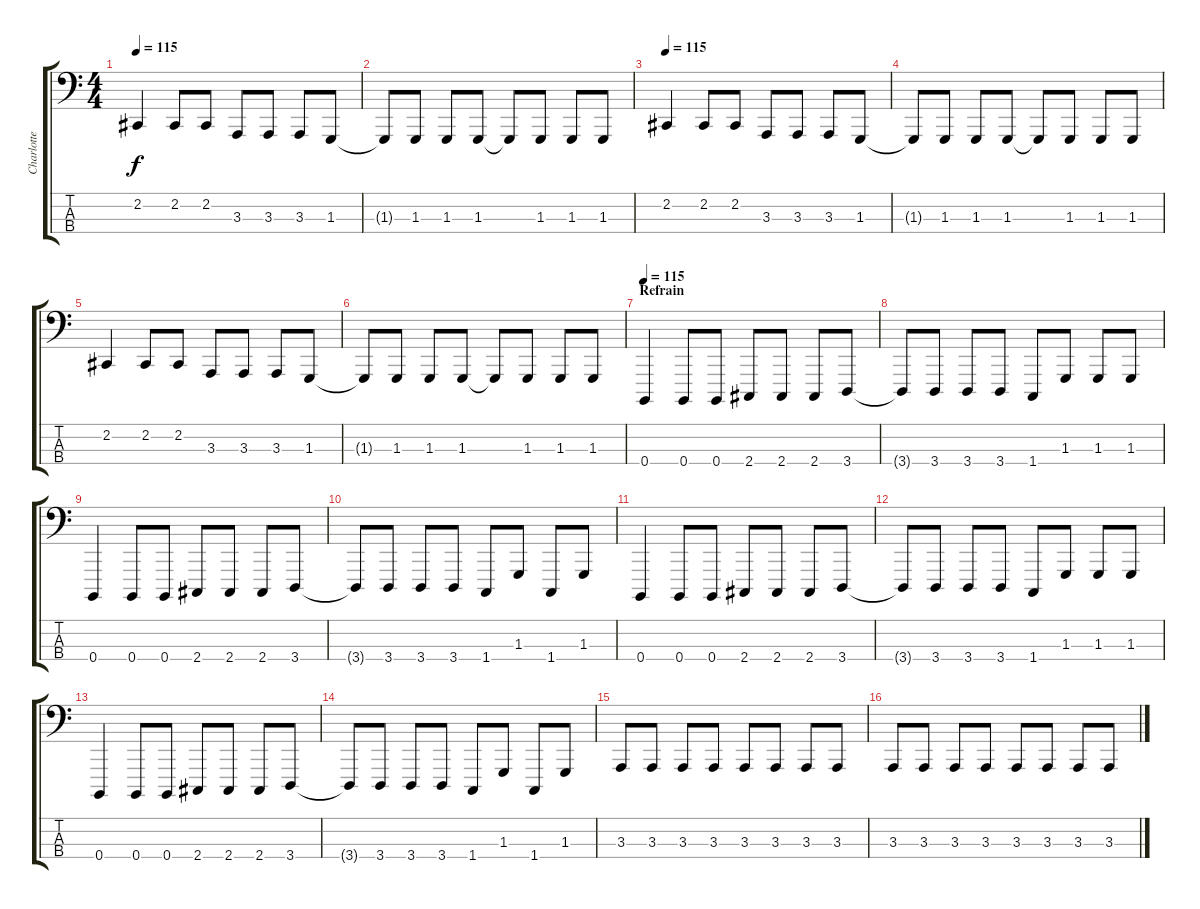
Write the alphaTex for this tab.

\track ("Charlotte - Basse" "Charlotte ") {instrument lead8bassandlead}
\staff {score tabs}
\tuning (E2 B1 Gb1 B0) {hide}
\ts (4 4)
\tempo 115
\clef f4
\ks c
2.2.4{dy f} 2.2.8 2.2.8 3.3.8 3.3.8 3.3.8 1.3.8 |
1.3{t}.8 1.3.8 1.3.8 1.3.8 1.3{t}.8 1.3.8 1.3.8 1.3.8 |
\section ("" "")
\tempo 115
2.2.4{volume 10 balance 8 instrument lead8bassandlead} 2.2.8 2.2.8 3.3.8 3.3.8 3.3.8 1.3.8 |
1.3{t}.8 1.3.8 1.3.8 1.3.8 1.3{t}.8 1.3.8 1.3.8 1.3.8 |
2.2.4 2.2.8 2.2.8 3.3.8 3.3.8 3.3.8 1.3.8 |
1.3{t}.8 1.3.8 1.3.8 1.3.8 1.3{t}.8 1.3.8 1.3.8 1.3.8 |
\section ("" "Refrain")
\tempo 115
0.4.4{volume 16 balance 8 instrument lead8bassandlead} 0.4.8 0.4.8 2.4.8 2.4.8 2.4.8 3.4.8 |
3.4{t}.8 3.4.8 3.4.8 3.4.8 1.4.8 1.3.8 1.3.8 1.3.8 |
0.4.4 0.4.8 0.4.8 2.4.8 2.4.8 2.4.8 3.4.8 |
3.4{t}.8 3.4.8 3.4.8 3.4.8 1.4.8 1.3.8 1.4.8 1.3.8 |
0.4.4 0.4.8 0.4.8 2.4.8 2.4.8 2.4.8 3.4.8 |
3.4{t}.8 3.4.8 3.4.8 3.4.8 1.4.8 1.3.8 1.3.8 1.3.8 |
0.4.4 0.4.8 0.4.8 2.4.8 2.4.8 2.4.8 3.4.8 |
3.4{t}.8 3.4.8 3.4.8 3.4.8 1.4.8 1.3.8 1.4.8 1.3.8 |
\section ("" "")
3.3.8{volume 16 balance 8 instrument electricbassfinger} 3.3.8 3.3.8 3.3.8 3.3.8 3.3.8 3.3.8 3.3.8 |
3.3.8 3.3.8 3.3.8 3.3.8 3.3.8 3.3.8 3.3.8 3.3.8
